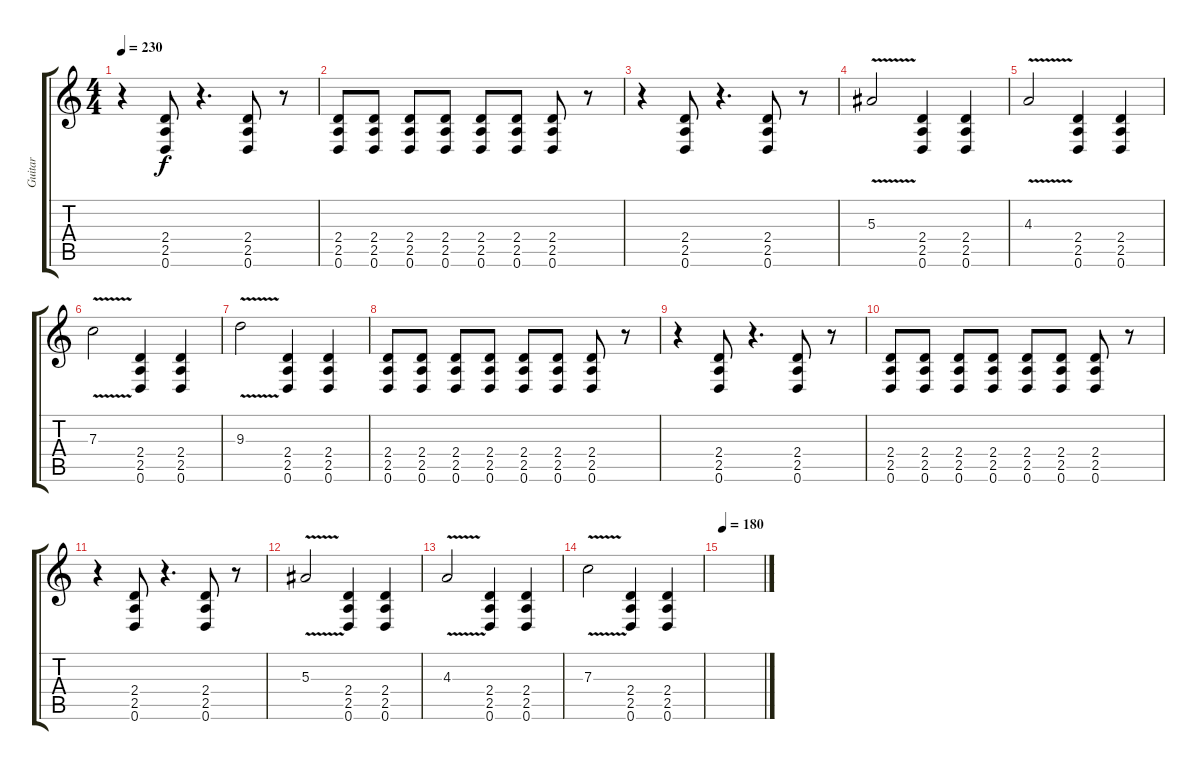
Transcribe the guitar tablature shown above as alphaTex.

\track ("Guitar" "Guitar") {instrument overdrivenguitar}
\staff {score tabs}
\tuning (D4 A3 F3 C3 G2 D2) {hide}
\ts (4 4)
\tempo 230
\clef g2
\ks c
r.4{dy f} (2.4 2.5 0.6).8 r.4{d} (2.4 2.5 0.6).8 r.8 |
(2.4 2.5 0.6).8 (2.4 2.5 0.6).8 (2.4 2.5 0.6).8 (2.4 2.5 0.6).8 (2.4 2.5 0.6).8 (2.4 2.5 0.6).8 (2.4 2.5 0.6).8 r.8 |
r.4 (2.4 2.5 0.6).8 r.4{d} (2.4 2.5 0.6).8 r.8 |
5.3{v}.2 (2.4 2.5 0.6).4 (2.4 2.5 0.6).4 |
4.3{v}.2 (2.4 2.5 0.6).4 (2.4 2.5 0.6).4 |
7.3{v}.2 (2.4 2.5 0.6).4 (2.4 2.5 0.6).4 |
9.3{v}.2 (2.4 2.5 0.6).4 (2.4 2.5 0.6).4 |
(2.4 2.5 0.6).8 (2.4 2.5 0.6).8 (2.4 2.5 0.6).8 (2.4 2.5 0.6).8 (2.4 2.5 0.6).8 (2.4 2.5 0.6).8 (2.4 2.5 0.6).8 r.8 |
r.4 (2.4 2.5 0.6).8 r.4{d} (2.4 2.5 0.6).8 r.8 |
(2.4 2.5 0.6).8 (2.4 2.5 0.6).8 (2.4 2.5 0.6).8 (2.4 2.5 0.6).8 (2.4 2.5 0.6).8 (2.4 2.5 0.6).8 (2.4 2.5 0.6).8 r.8 |
r.4 (2.4 2.5 0.6).8 r.4{d} (2.4 2.5 0.6).8 r.8 |
5.3{v}.2 (2.4 2.5 0.6).4 (2.4 2.5 0.6).4 |
4.3{v}.2 (2.4 2.5 0.6).4 (2.4 2.5 0.6).4 |
7.3{v}.2 (2.4 2.5 0.6).4 (2.4 2.5 0.6).4 |
\tempo 180
